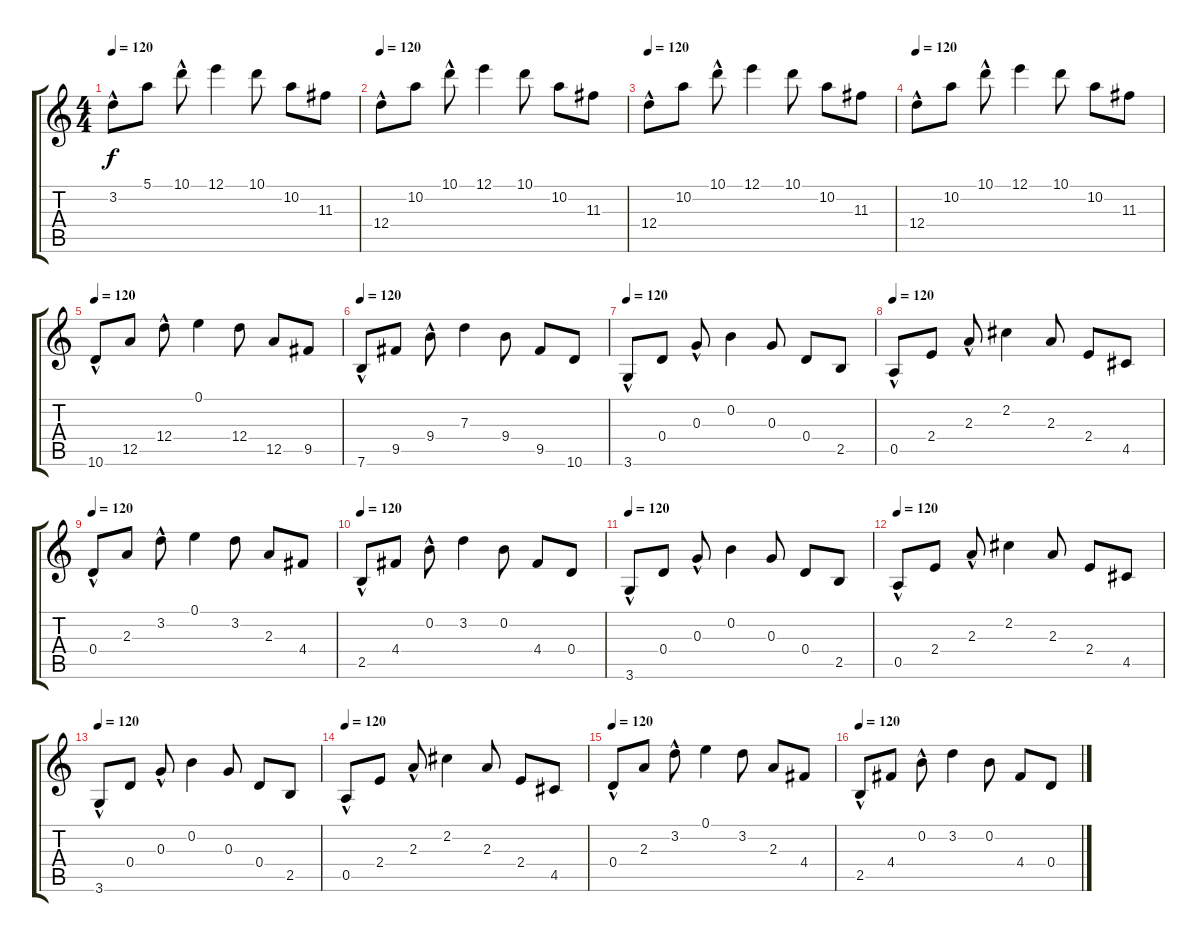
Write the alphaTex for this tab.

\track "" {instrument acousticguitarnylon}
\staff {score tabs}
\tuning (E4 B3 G3 D3 A2 E2) {hide}
\ts (4 4)
\tempo 120
\clef g2
\ks c
3.2{hac}.8{dy f} 5.1.8 10.1{hac}.8 12.1.4 10.1.8 10.2.8 11.3.8 |
\tempo 120
12.4{hac}.8 10.2.8 10.1{hac}.8 12.1.4 10.1.8 10.2.8 11.3.8 |
\tempo 120
12.4{hac}.8 10.2.8 10.1{hac}.8 12.1.4 10.1.8 10.2.8 11.3.8 |
\tempo 120
12.4{hac}.8 10.2.8 10.1{hac}.8 12.1.4 10.1.8 10.2.8 11.3.8 |
\tempo 120
10.6{hac}.8 12.5.8 12.4{hac}.8 0.1.4 12.4.8 12.5.8 9.5.8 |
\tempo 120
7.6{hac}.8 9.5.8 9.4{hac}.8 7.3.4 9.4.8 9.5.8 10.6.8 |
\tempo 120
3.6{hac}.8 0.4.8 0.3{hac}.8 0.2.4 0.3.8 0.4.8 2.5.8 |
\tempo 120
0.5{hac}.8 2.4.8 2.3{hac}.8 2.2.4 2.3.8 2.4.8 4.5.8 |
\tempo 120
0.4{hac}.8 2.3.8 3.2{hac}.8 0.1.4 3.2.8 2.3.8 4.4.8 |
\tempo 120
2.5{hac}.8 4.4.8 0.2{hac}.8 3.2.4 0.2.8 4.4.8 0.4.8 |
\tempo 120
3.6{hac}.8 0.4.8 0.3{hac}.8 0.2.4 0.3.8 0.4.8 2.5.8 |
\tempo 120
0.5{hac}.8 2.4.8 2.3{hac}.8 2.2.4 2.3.8 2.4.8 4.5.8 |
\tempo 120
3.6{hac}.8 0.4.8 0.3{hac}.8 0.2.4 0.3.8 0.4.8 2.5.8 |
\tempo 120
0.5{hac}.8 2.4.8 2.3{hac}.8 2.2.4 2.3.8 2.4.8 4.5.8 |
\tempo 120
0.4{hac}.8 2.3.8 3.2{hac}.8 0.1.4 3.2.8 2.3.8 4.4.8 |
\tempo 120
2.5{hac}.8 4.4.8 0.2{hac}.8 3.2.4 0.2.8 4.4.8 0.4.8
